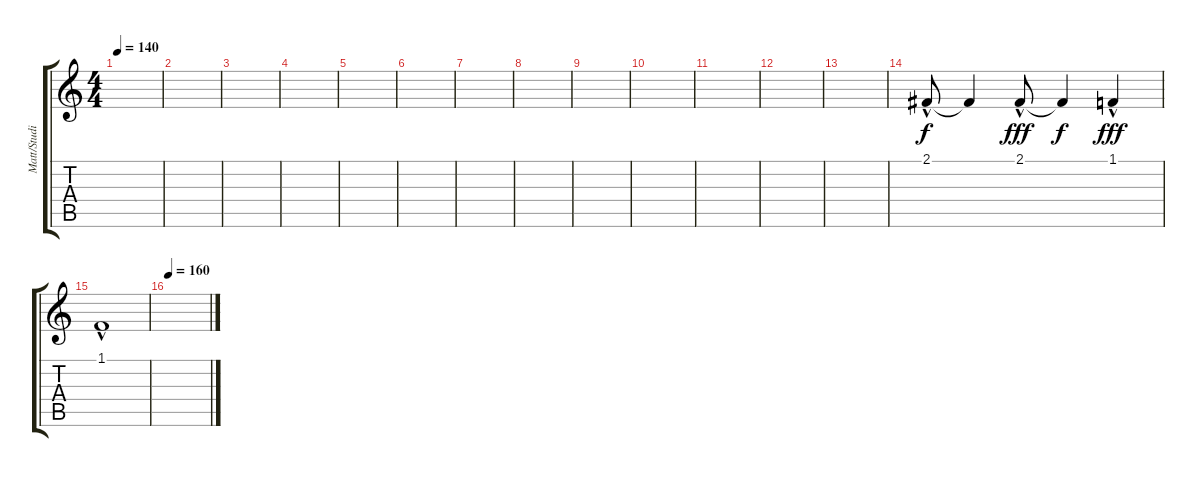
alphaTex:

\track ("Matt/Studio Backing Vocals" "Matt/Studi") {instrument flute}
\staff {score tabs}
\tuning (E4 B3 G3 D3 A2 E2) {hide}
\ts (4 4)
\tempo 140
\clef g2
\ks c
|
|
|
|
|
|
|
|
|
|
|
|
|
2.1{hac}.8 2.1{t}.4{dy f} 2.1{hac}.8{dy fff} 2.1{t}.4{dy f} 1.1{hac}.4{dy fff} |
1.1{hac}.1 |
\tempo 160
